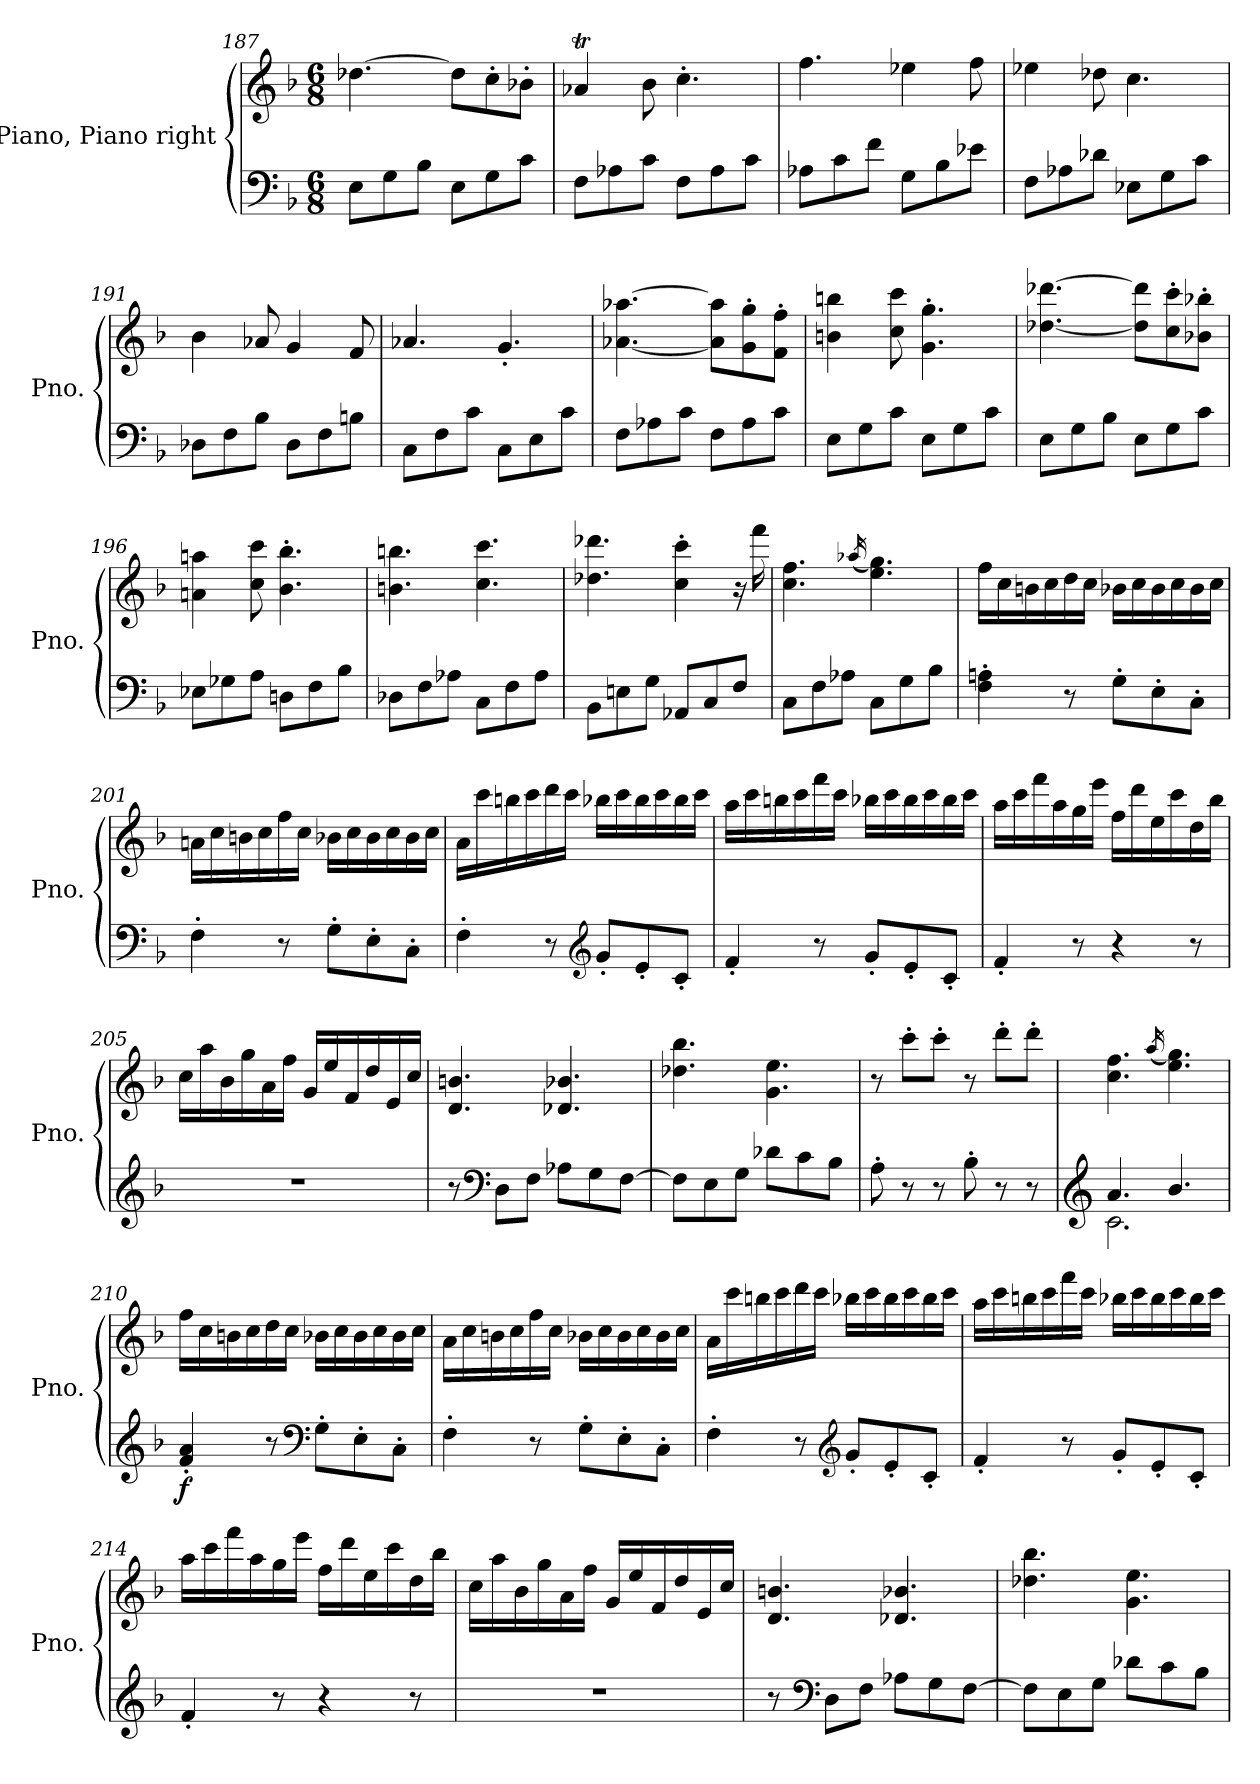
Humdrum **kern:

**kern	**kern	**dynam
*part1	*part1	*part1
*staff2	*staff1	*staff1/2
*I"Piano, Piano right	*	*
*I'Pno.	*	*
*clefF4	*clefG2	*
*k[b-]	*k[b-]	*
*M6/8	*M6/8	*
=187	=187	=187
8E\L	[4.dd-X\	.
8G\	.	.
8B-\J	.	.
8E\L	8dd-\L]	.
8G\	8cc'\	.
8c\J	8b-X'\J	.
=188	=188	=188
8F\L	4a-XT/	.
8A-X\	.	.
8c\J	8b-\	.
8F\L	4.cc'\	.
8A-\	.	.
8c\J	.	.
!!LO:LB:g=z
=189	=189	=189
8A-X\L	4.ff\	.
8c\	.	.
8f\J	.	.
8G\L	4ee-X\	.
8B-\	.	.
8e-X\J	8ff\	.
=190	=190	=190
8F\L	4ee-X\	.
8A-X\	.	.
8d-X\J	8dd-X\	.
8E-X\L	4.cc\	.
8G\	.	.
8c\J	.	.
=191	=191	=191
8D-X\L	4b-\	.
8F\	.	.
8B-\J	8a-X/	.
8D-\L	4g/	.
8F\	.	.
8Bn\J	8f/	.
=192	=192	=192
8C\L	4.a-X/	.
8F\	.	.
8c\J	.	.
8C\L	4.g'/	.
8E\	.	.
8c\J	.	.
=193	=193	=193
8F\L	[4.a-X\ [4.aa-X\	.
8A-X\	.	.
8c\J	.	.
8F\L	8a-\] 8aa-\]L	.
8A-\	8g\' 8gg\'	.
8c\J	8f\' 8ff\'J	.
=194	=194	=194
8E\L	4bn\ 4bbn\	.
8G\	.	.
8c\J	8cc\ 8ccc\	.
8E\L	4.g\' 4.gg\'	.
8G\	.	.
8c\J	.	.
!!LO:PB:g=z
=195	=195	=195
8E\L	[4.dd-X\ [4.ddd-X\	.
8G\	.	.
8B-\J	.	.
8E\L	8dd-\] 8ddd-\]L	.
8G\	8cc\' 8ccc\'	.
8c\J	8b-X\' 8bb-X\'J	.
=196	=196	=196
8E-X\L	4an\ 4aan\	.
8G-X\	.	.
8A\J	8cc\ 8ccc\	.
8Dn\L	4.b-\' 4.bb-\'	.
8F\	.	.
8B-\J	.	.
=197	=197	=197
8D-X\L	4.bn\ 4.bbn\	.
8F\	.	.
8A-X\J	.	.
8C\L	4.cc\ 4.ccc\	.
8F\	.	.
8A-\J	.	.
=198	=198	=198
8BB-\L	4.dd-X\ 4.ddd-X\	.
8En\	.	.
8G\J	.	.
8AA-X/L	4cc\' 4ccc\'	.
8C/	.	.
8F/J	16r	.
.	16fff\	.
=199	=199	=199
8C\L	4.cc\ 4.ff\	.
8F\	.	.
8A-X\J	.	.
.	(16qaa-X/	.
8C\L	4.ee\ 4.gg\)	.
8G\	.	.
8B-\J	.	.
!!LO:LB:g=z
=200	=200	=200
4F\' 4An\'	16ff\LL	.
.	16cc\	.
.	16bn\	.
.	16cc\	.
8r	16dd\	.
.	16cc\JJ	.
8G'\L	16b-X\LL	.
.	16cc\	.
8E'\	16b-\	.
.	16cc\	.
8C'\J	16b-\	.
.	16cc\JJ	.
=201	=201	=201
4F'\	16an\LL	.
.	16cc\	.
.	16bn\	.
.	16cc\	.
8r	16ff\	.
.	16cc\JJ	.
8G'\L	16b-X\LL	.
.	16cc\	.
8E'\	16b-\	.
.	16cc\	.
8C'\J	16b-\	.
.	16cc\JJ	.
=202	=202	=202
4F'\	16a\LL	.
.	16ccc\	.
.	16bbn\	.
.	16ccc\	.
8r	16ddd\	.
.	16ccc\JJ	.
*clefG2	*	*
8g'/L	16bb-X\LL	.
.	16ccc\	.
8e'/	16bb-\	.
.	16ccc\	.
8c'/J	16bb-\	.
.	16ccc\JJ	.
!!LO:LB:g=z
=203	=203	=203
4f'/	16aa\LL	.
.	16ccc\	.
.	16bbn\	.
.	16ccc\	.
8r	16fff\	.
.	16ccc\JJ	.
8g'/L	16bb-X\LL	.
.	16ccc\	.
8e'/	16bb-\	.
.	16ccc\	.
8c'/J	16bb-\	.
.	16ccc\JJ	.
=204	=204	=204
4f'/	16aa\LL	.
.	16ccc\	.
.	16fff\	.
.	16aa\	.
8r	16gg\	.
.	16eee\JJ	.
4r	16ff\LL	.
.	16ddd\	.
.	16ee\	.
.	16ccc\	.
8r	16dd\	.
.	16bb-\JJ	.
=205	=205	=205
2.r	16cc\LL	.
.	16aa\	.
.	16b-\	.
.	16gg\	.
.	16a\	.
.	16ff\JJ	.
.	16g/LL	.
.	16ee/	.
.	16f/	.
.	16dd/	.
.	16e/	.
.	16cc/JJ	.
=206	=206	=206
8r	4.d/ 4.bn/	.
*clefF4	*	*
8D\L	.	.
8F\J	.	.
8A-X\L	4.d-X/ 4.b-X/	.
8G\	.	.
[8F\J	.	.
!!LO:LB:g=z
=207	=207	=207
8F\L]	4.dd-X\ 4.bb-\	.
8E\	.	.
8G\J	.	.
8d-X\L	4.g\ 4.ee\	.
8c\	.	.
8B-\J	.	.
=208	=208	=208
8A'\	8r	.
8r	8ccc'\L	.
8r	8ccc'\J	.
8B-'\	8r	.
8r	8ddd'\L	.
8r	8ddd'\J	.
=209	=209	=209
*clefG2	*	*
*^	*	*
4.a/	2.c\	4.cc\ 4.ff\	.
.	.	(16qaa/	.
4.b-/	.	4.ee\ 4.gg\)	.
*v	*v	*	*
=210	=210	=210
!	!	!LO:DY:b=2
4f/' 4a/'	16ff\LL	f
.	16cc\	.
.	16bn\	.
.	16cc\	.
8r	16dd\	.
.	16cc\JJ	.
*clefF4	*	*
8G'\L	16b-X\LL	.
.	16cc\	.
8E'\	16b-\	.
.	16cc\	.
8C'\J	16b-\	.
.	16cc\JJ	.
=211	=211	=211
4F'\	16a\LL	.
.	16cc\	.
.	16bn\	.
.	16cc\	.
8r	16ff\	.
.	16cc\JJ	.
8G'\L	16b-X\LL	.
.	16cc\	.
8E'\	16b-\	.
.	16cc\	.
8C'\J	16b-\	.
.	16cc\JJ	.
!!LO:LB:g=z
=212	=212	=212
4F'\	16a\LL	.
.	16ccc\	.
.	16bbn\	.
.	16ccc\	.
8r	16ddd\	.
.	16ccc\JJ	.
*clefG2	*	*
8g'/L	16bb-X\LL	.
.	16ccc\	.
8e'/	16bb-\	.
.	16ccc\	.
8c'/J	16bb-\	.
.	16ccc\JJ	.
=213	=213	=213
4f'/	16aa\LL	.
.	16ccc\	.
.	16bbn\	.
.	16ccc\	.
8r	16fff\	.
.	16ccc\JJ	.
8g'/L	16bb-X\LL	.
.	16ccc\	.
8e'/	16bb-\	.
.	16ccc\	.
8c'/J	16bb-\	.
.	16ccc\JJ	.
=214	=214	=214
4f'/	16aa\LL	.
.	16ccc\	.
.	16fff\	.
.	16aa\	.
8r	16gg\	.
.	16eee\JJ	.
4r	16ff\LL	.
.	16ddd\	.
.	16ee\	.
.	16ccc\	.
8r	16dd\	.
.	16bb-\JJ	.
!!LO:LB:g=z
=215	=215	=215
2.r	16cc\LL	.
.	16aa\	.
.	16b-\	.
.	16gg\	.
.	16a\	.
.	16ff\JJ	.
.	16g/LL	.
.	16ee/	.
.	16f/	.
.	16dd/	.
.	16e/	.
.	16cc/JJ	.
=216	=216	=216
8r	4.d/ 4.bn/	.
*clefF4	*	*
8D\L	.	.
8F\J	.	.
8A-X\L	4.d-X/ 4.b-X/	.
8G\	.	.
[8F\J	.	.
=217	=217	=217
8F\L]	4.dd-X\ 4.bb-\	.
8E\	.	.
8G\J	.	.
8d-X\L	4.g\ 4.ee\	.
8c\	.	.
8B-\J	.	.
=	=	=
*-	*-	*-
